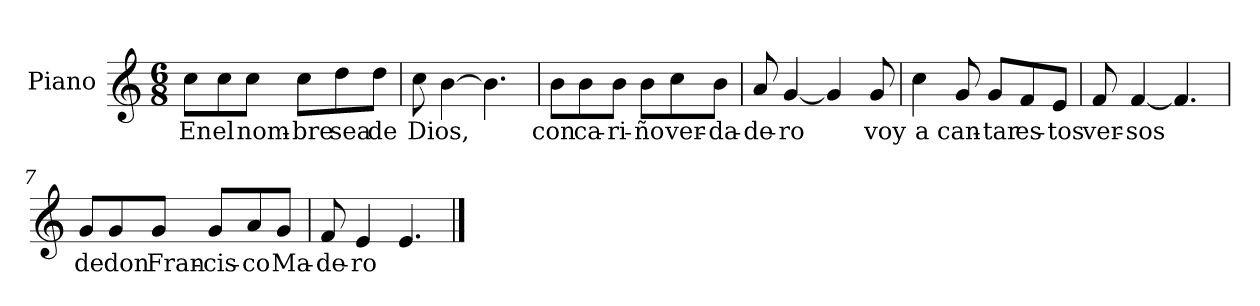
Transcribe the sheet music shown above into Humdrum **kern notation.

**kern	**text
*part1	*part1
*staff1	*staff1
*I"Piano	*
*I'Pno	*
*clefG2	*
*k[]	*
*M6/8	*
=1	=1
8cc\L	En
8cc\	el
8cc\J	nom-
8cc\L	-bre
8dd\	sea
8dd\J	de
=2	=2
8cc\	Dios,
[4b\	.
4.b\]	.
=3	=3
8b\L	con
8b\	ca-
8b\J	-ri-
8b\L	-ño
8cc\	ver-
8b\J	-da-
=4	=4
8a/	-de-
[4g/	-ro
4g/]	.
8g/	voy
=5	=5
4cc\	a
8g/	can-
8g/L	-tar
8f/	es-
8e/J	-tos
=6	=6
8f/	ver-
[4f/	-sos
4.f/]	.
=7	=7
8g/L	de
8g/	don
8g/J	Fran-
8g/L	-cis-
8a/	-co
8g/J	Ma-
=8	=8
8f/	-de-
4e/	-ro
4.e/	.
==	==
*-	*-
